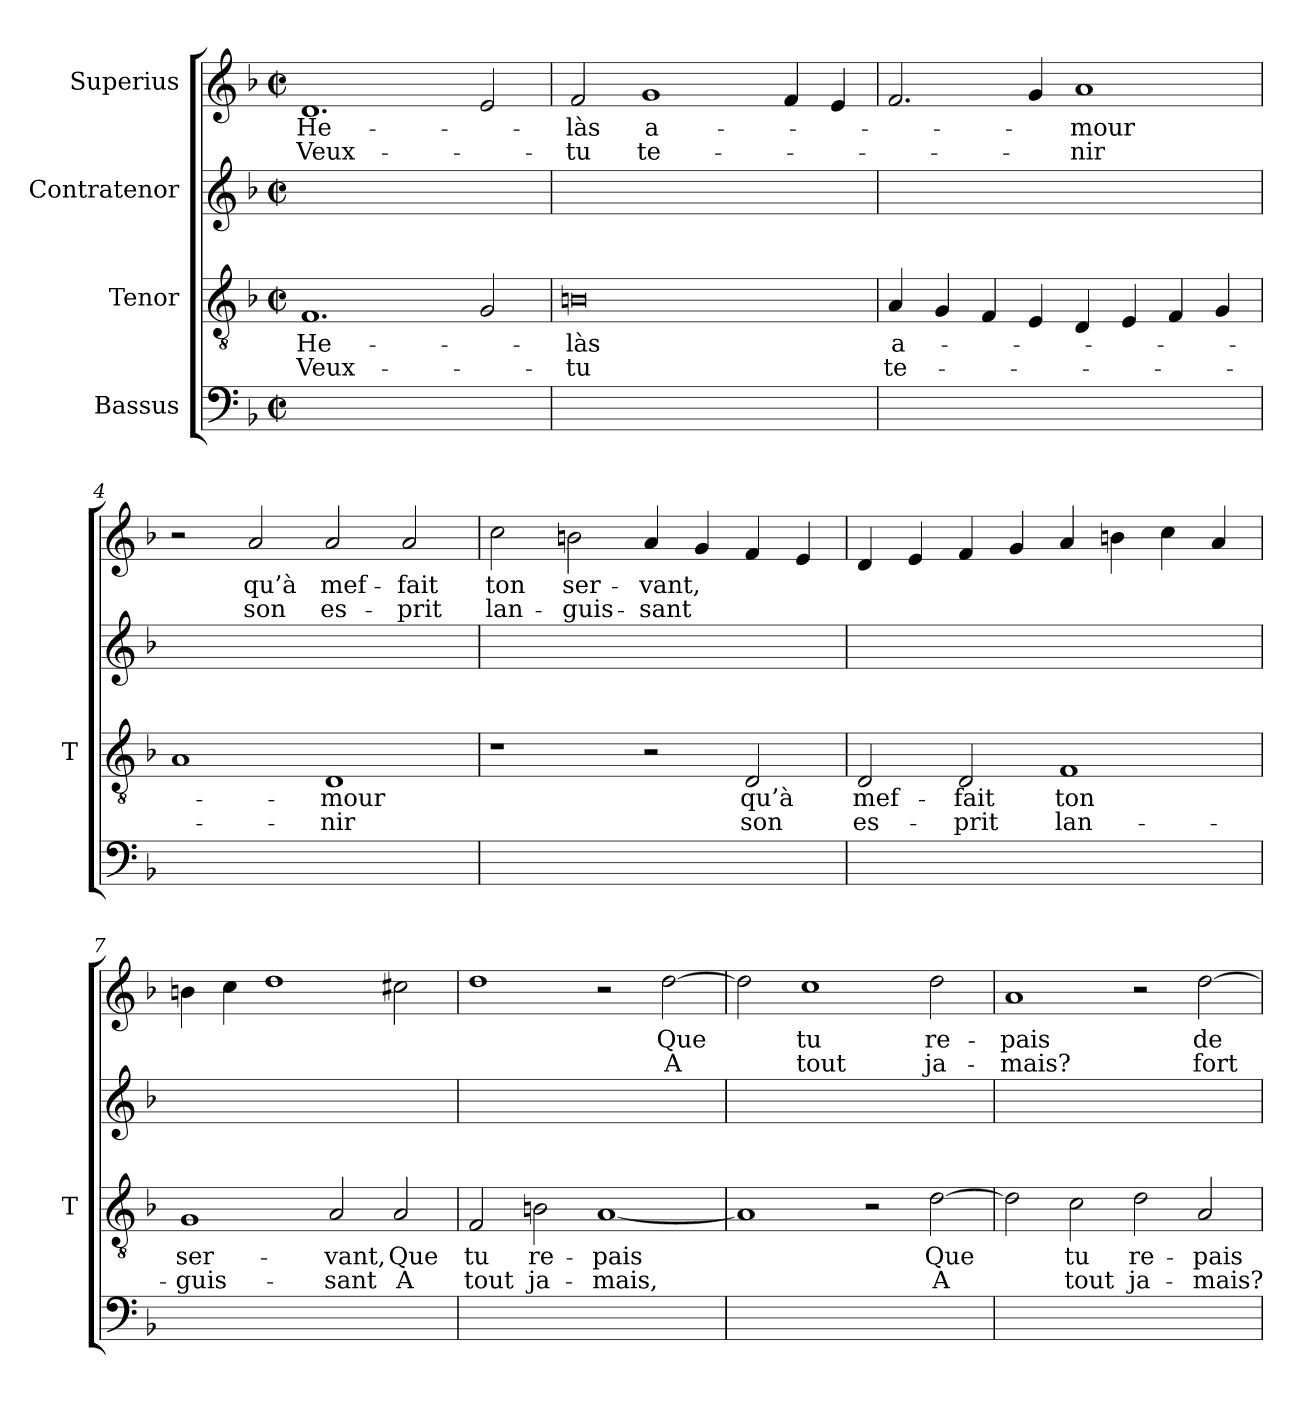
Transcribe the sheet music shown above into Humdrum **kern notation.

**kern	**kern	**text	**text	**kern	**kern	**text	**text
*part4	*part3	*part3	*part3	*part2	*part1	*part1	*part1
*staff4	*staff3	*staff3	*staff3	*staff2	*staff1	*staff1	*staff1
*I"Bassus	*I"Tenor	*	*	*I"Contratenor	*I"Superius	*	*
*	*I'T	*	*	*	*	*	*
*clefF4	*clefGv2	*	*	*clefG2	*clefG2	*	*
*k[b-]	*k[b-]	*	*	*k[b-]	*k[b-]	*	*
*F:	*F:	*	*	*F:	*F:	*	*
*M2/2	*M2/2	*	*	*M2/2	*M2/2	*	*
*met(c|)	*met(c|)	*	*	*met(c|)	*met(c|)	*	*
=1	=1	=1	=1	=1	=1	=1	=1
1ryy	1.F	He-	Veux-	1ryy	1.d	He-	Veux-
1ryy	.	.	.	1ryy	.	.	.
.	2G	.	.	.	2e	.	.
=2	=2	=2	=2	=2	=2	=2	=2
1ryy	0B	-làs	-tu	1ryy	2f	-làs	-tu
.	.	.	.	.	1g	a-	te-
1ryy	.	.	.	1ryy	.	.	.
.	.	.	.	.	4f	.	.
.	.	.	.	.	4e	.	.
=3	=3	=3	=3	=3	=3	=3	=3
1ryy	4A	a-	te-	1ryy	2.f	.	.
.	4G	.	.	.	.	.	.
.	4F	.	.	.	.	.	.
.	4E	.	.	.	4g	.	.
1ryy	4D	.	.	1ryy	1a	-mour	-nir
.	4E	.	.	.	.	.	.
.	4F	.	.	.	.	.	.
.	4G	.	.	.	.	.	.
=4	=4	=4	=4	=4	=4	=4	=4
1ryy	1A	.	.	1ryy	2r	.	.
.	.	.	.	.	2a	-qu’à	-son
1ryy	1D	-mour	-nir	1ryy	2a	mef-	es-
.	.	.	.	.	2a	-fait	-prit
=5	=5	=5	=5	=5	=5	=5	=5
1ryy	1r	.	.	1ryy	2cc	-ton	lan-
.	.	.	.	.	2b	ser-	guis-
1ryy	2r	.	.	1ryy	4a	-vant,	-sant
.	.	.	.	.	4g	.	.
.	2D	-qu’à	-son	.	4f	.	.
.	.	.	.	.	4e	.	.
=6	=6	=6	=6	=6	=6	=6	=6
1ryy	2D	mef-	es-	1ryy	4d	.	.
.	.	.	.	.	4e	.	.
.	2D	-fait	-prit	.	4f	.	.
.	.	.	.	.	4g	.	.
1ryy	1F	-ton	lan-	1ryy	4a	.	.
.	.	.	.	.	4b	.	.
.	.	.	.	.	4cc	.	.
.	.	.	.	.	4a	.	.
=7	=7	=7	=7	=7	=7	=7	=7
1ryy	1G	ser-	guis-	1ryy	4b	.	.
.	.	.	.	.	4cc	.	.
.	.	.	.	.	1dd	.	.
1ryy	2A	-vant,	-sant	1ryy	.	.	.
.	2A	-Que	-A	.	2cc#X	.	.
=8	=8	=8	=8	=8	=8	=8	=8
1ryy	2F	-tu	-tout	1ryy	1dd	.	.
.	2B	re-	ja-	.	.	.	.
1ryy	[1A	-pais	-mais,	1ryy	2r	.	.
.	.	.	.	.	[2dd	-Que	-A
=9	=9	=9	=9	=9	=9	=9	=9
1ryy	1A]	.	.	1ryy	2dd]	.	.
.	.	.	.	.	1cc	-tu	-tout
1ryy	2r	.	.	1ryy	.	.	.
.	[2d	-Que	-A	.	2dd	re-	ja-
=10	=10	=10	=10	=10	=10	=10	=10
1ryy	2d]	.	.	1ryy	1a	-pais	-mais?
.	2c	-tu	-tout	.	.	.	.
1ryy	2d	re-	ja-	1ryy	2r	.	.
.	2A	-pais	-mais?	.	[2dd	-de	-fort
=	=	=	=	=	=	=	=
*-	*-	*-	*-	*-	*-	*-	*-
